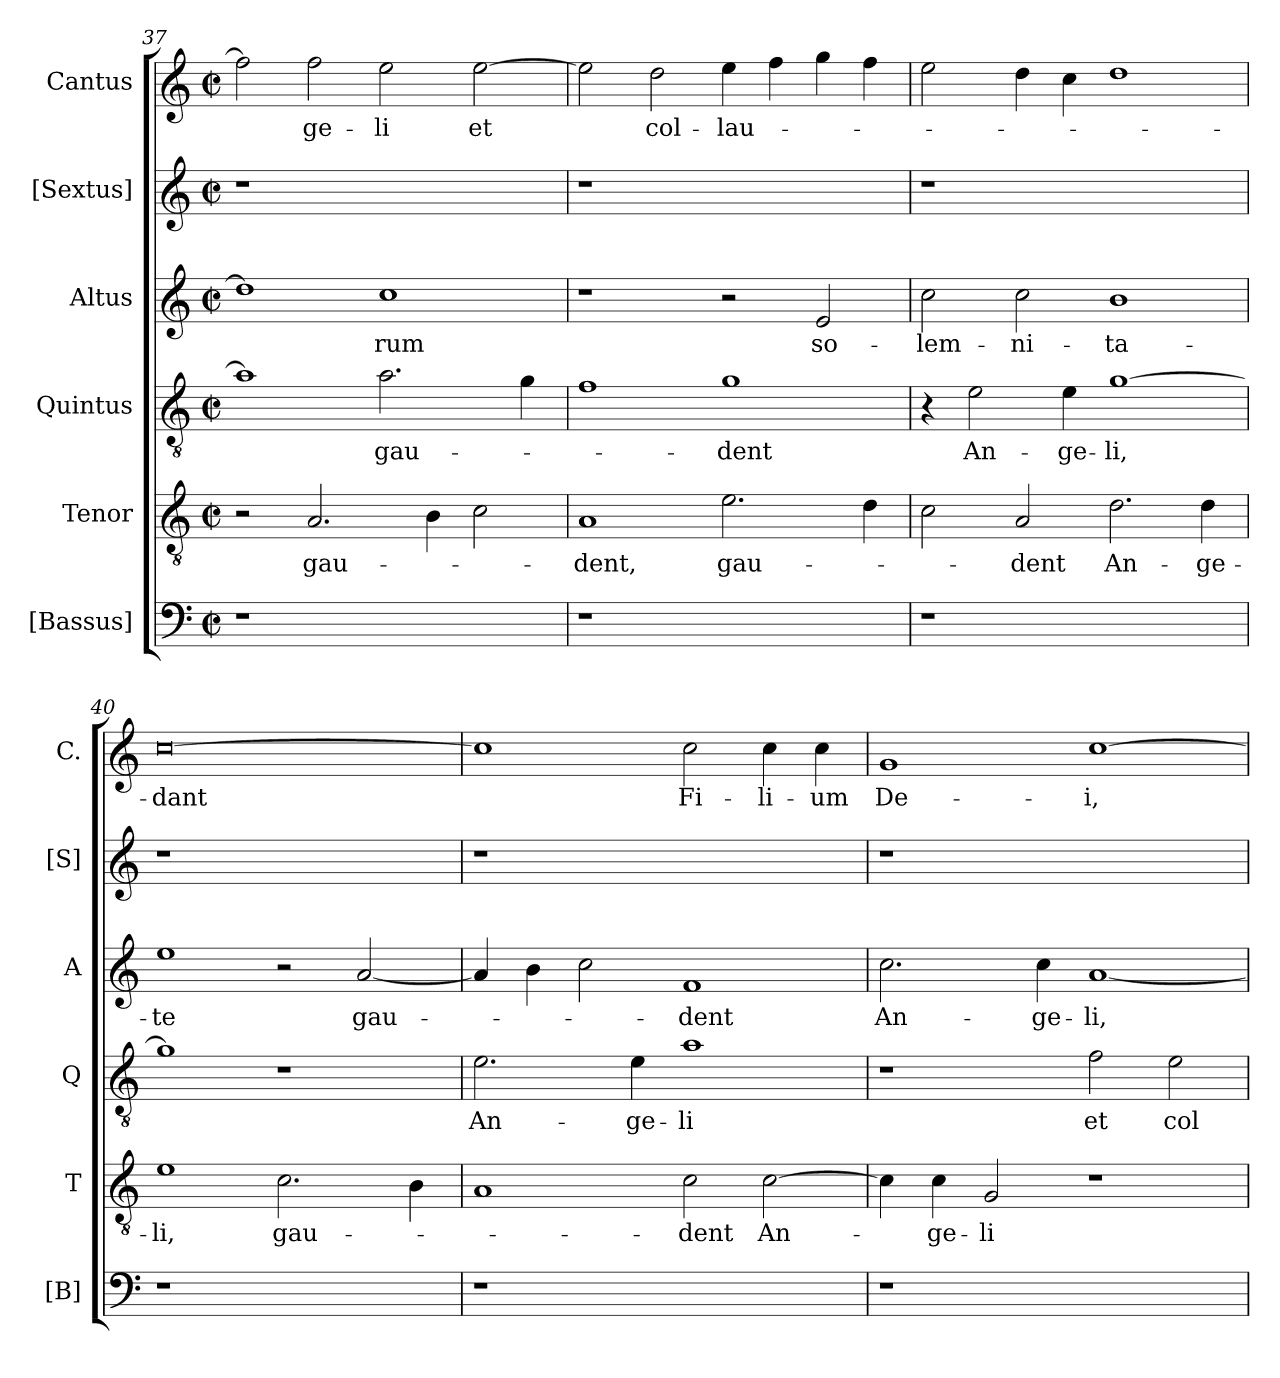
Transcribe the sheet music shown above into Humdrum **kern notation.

**kern	**kern	**text	**kern	**text	**kern	**text	**kern	**kern	**text
*part6	*part5	*part5	*part4	*part4	*part3	*part3	*part2	*part1	*part1
*staff6	*staff5	*staff5	*staff4	*staff4	*staff3	*staff3	*staff2	*staff1	*staff1
*I"[Bassus]	*I"Tenor	*	*I"Quintus	*	*I"Altus	*	*I"[Sextus]	*I"Cantus	*
*I'[B]	*I'T	*	*I'Q	*	*I'A	*	*I'[S]	*I'C.	*
*clefF4	*clefGv2	*	*clefGv2	*	*clefG2	*	*clefG2	*clefG2	*
*k[]	*k[]	*	*k[]	*	*k[]	*	*k[]	*k[]	*
*C:	*C:	*	*C:	*	*C:	*	*C:	*C:	*
*M2/2	*M2/2	*	*M2/2	*	*M2/2	*	*M2/2	*M2/2	*
*met(c|)	*met(c|)	*	*met(c|)	*	*met(c|)	*	*met(c|)	*met(c|)	*
=37	=37	=37	=37	=37	=37	=37	=37	=37	=37
1r	2r	.	1a\]	.	1dd\]	.	1r	2ff\]	.
.	2.A/	gau-	.	.	.	.	.	2ff\	-ge-
1ryy	.	.	2.a\	gau-	1cc\	-rum	1ryy	2ee\	-li
.	4B\	.	.	.	.	.	.	.	.
.	2c\	.	.	.	.	.	.	[2ee\	et
.	.	.	4g\	.	.	.	.	.	.
=38	=38	=38	=38	=38	=38	=38	=38	=38	=38
1r	1A/	-dent,	1f\	.	1r	.	1r	2ee\]	.
.	.	.	.	.	.	.	.	2dd\	col-
1ryy	2.e\	gau-	1g\	-dent	2r	.	1ryy	4ee\	-lau-
.	.	.	.	.	.	.	.	4ff\	.
.	.	.	.	.	2e/	so-	.	4gg\	.
.	4d\	.	.	.	.	.	.	4ff\	.
=39	=39	=39	=39	=39	=39	=39	=39	=39	=39
1r	2c\	.	4r	.	2cc\	-lem-	1r	2ee\	.
.	.	.	2e\	An-	.	.	.	.	.
.	2A/	-dent	.	.	2cc\	-ni-	.	4dd\	.
.	.	.	4e\	-ge-	.	.	.	4cc\	.
1ryy	2.d\	An-	[1g\	-li,	1b\	-ta-	1ryy	1dd\	.
.	4d\	-ge-	.	.	.	.	.	.	.
=40	=40	=40	=40	=40	=40	=40	=40	=40	=40
1r	1e\	-li,	1g\]	.	1ee\	-te	1r	[0cc\	-dant
1ryy	2.c\	gau-	1r	.	2r	.	1ryy	.	.
.	.	.	.	.	[2a/	gau-	.	.	.
.	4B\	.	.	.	.	.	.	.	.
=41	=41	=41	=41	=41	=41	=41	=41	=41	=41
1r	1A/	.	2.e\	An-	4a/]	.	1r	1cc\]	.
.	.	.	.	.	4b\	.	.	.	.
.	.	.	.	.	2cc\	.	.	.	.
.	.	.	4e\	-ge-	.	.	.	.	.
1ryy	2c\	-dent	1a\	-li	1f/	-dent	1ryy	2cc\	Fi-
.	[2c\	An-	.	.	.	.	.	4cc\	-li-
.	.	.	.	.	.	.	.	4cc\	-um
=42	=42	=42	=42	=42	=42	=42	=42	=42	=42
1r	4c\]	.	1r	.	2.cc\	An-	1r	1g/	De-
.	4c\	-ge-	.	.	.	.	.	.	.
.	2G/	-li	.	.	.	.	.	.	.
.	.	.	.	.	4cc\	-ge-	.	.	.
1ryy	1r	.	2f\	et	[1a/	-li,	1ryy	[1cc\	-i,
.	.	.	2e\	col-	.	.	.	.	.
=	=	=	=	=	=	=	=	=	=
*-	*-	*-	*-	*-	*-	*-	*-	*-	*-
